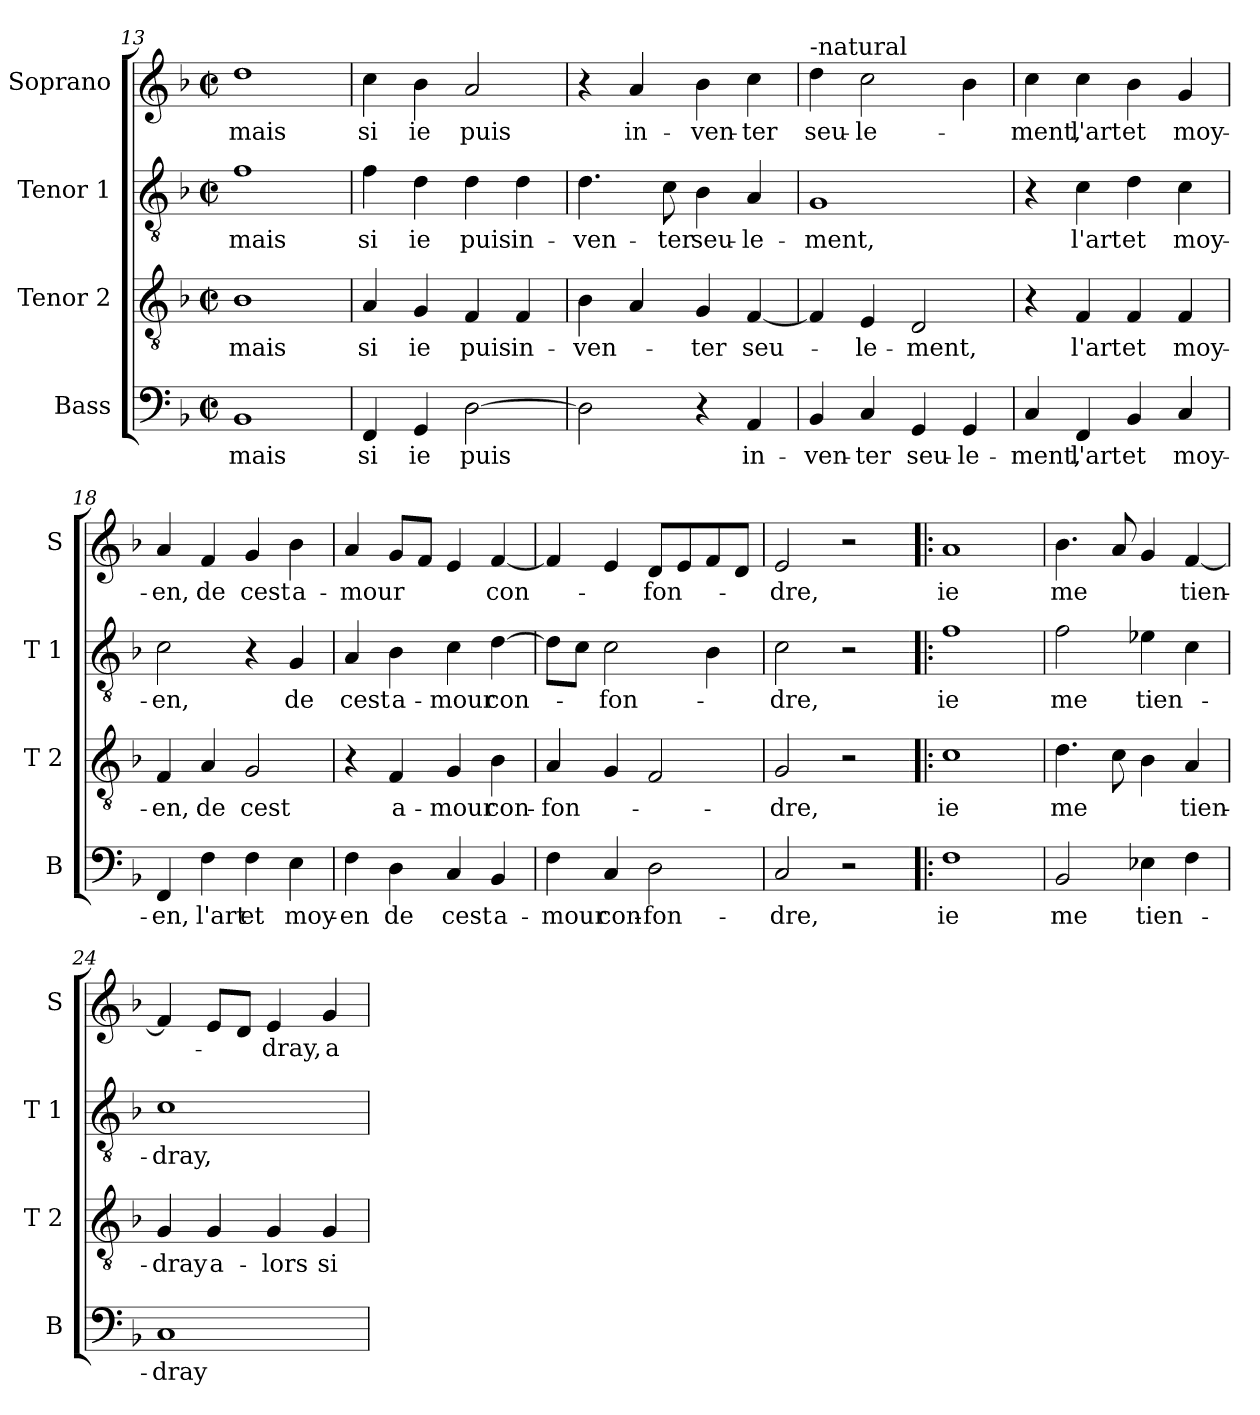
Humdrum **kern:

**kern	**text	**kern	**text	**kern	**text	**kern	**text
*part4	*part4	*part3	*part3	*part2	*part2	*part1	*part1
*staff4	*staff4	*staff3	*staff3	*staff2	*staff2	*staff1	*staff1
*I"Bass	*	*I"Tenor 2	*	*I"Tenor 1	*	*I"Soprano	*
*I'B	*	*I'T 2	*	*I'T 1	*	*I'S	*
*clefF4	*	*clefGv2	*	*clefGv2	*	*clefG2	*
*k[b-]	*	*k[b-]	*	*k[b-]	*	*k[b-]	*
*F:	*	*F:	*	*F:	*	*F:	*
*M2/2	*	*M2/2	*	*M2/2	*	*M2/2	*
*met(c|)	*	*met(c|)	*	*met(c|)	*	*met(c|)	*
=13	=13	=13	=13	=13	=13	=13	=13
!	!LO:LY:b	!	!LO:LY:b	!	!LO:LY:b	!	!LO:LY:b
1BB-	mais	1B-	mais	1f	mais	1dd	mais
=14	=14	=14	=14	=14	=14	=14	=14
!	!LO:LY:b	!	!LO:LY:b	!	!LO:LY:b	!	!LO:LY:b
4FF/	si	4A/	si	4f\	si	4cc\	si
!	!LO:LY:b	!	!LO:LY:b	!	!LO:LY:b	!	!LO:LY:b
4GG/	ie	4G/	ie	4d\	ie	4b-\	ie
!	!LO:LY:b	!	!LO:LY:b	!	!LO:LY:b	!	!LO:LY:b
[2D\	puis	4F/	puis	4d\	puis	2a/	puis
!	!	!	!LO:LY:b	!	!LO:LY:b	!	!
.	.	4F/	in-	4d\	in-	.	.
!!LO:LB:g=z
=15	=15	=15	=15	=15	=15	=15	=15
!	!	!	!LO:LY:b	!	!LO:LY:b	!	!
2D\]	.	4B-\	-ven-	4.d\	-ven-	4r	.
!	!	!	!	!	!	!	!LO:LY:b
.	.	4A/	.	.	.	4a/	in-
!	!	!	!	!	!LO:LY:b	!	!
.	.	.	.	8c\	-ter	.	.
!	!	!	!LO:LY:b	!	!LO:LY:b	!	!LO:LY:b
4r	.	4G/	-ter	4B-\	seu-	4b-\	-ven-
!	!LO:LY:b	!	!LO:LY:b	!	!LO:LY:b	!	!LO:LY:b
4AA/	in-	[4F/	seu-	4A/	-le-	4cc\	-ter
=16	=16	=16	=16	=16	=16	=16	=16
!	!	!	!	!	!	!LO:TX:a:t=-natural	!
!	!LO:LY:b	!	!	!	!LO:LY:b	!	!LO:LY:b
4BB-/	-ven-	4F/]	.	1G	-ment,	4dd\	seu-
!	!LO:LY:b	!	!LO:LY:b	!	!	!	!LO:LY:b
4C/	-ter	4E/	-le-	.	.	2cc\	-le-
!	!LO:LY:b	!	!LO:LY:b	!	!	!	!
4GG/	seu-	2D/	-ment,	.	.	.	.
!	!LO:LY:b	!	!	!	!	!	!
4GG/	-le-	.	.	.	.	4b-\	.
=17	=17	=17	=17	=17	=17	=17	=17
!	!LO:LY:b	!	!	!	!	!	!LO:LY:b
4C/	-ment,	4r	.	4r	.	4cc\	-ment,
!	!LO:LY:b	!	!LO:LY:b	!	!LO:LY:b	!	!LO:LY:b
4FF/	l'art	4F/	l'art	4c\	l'art	4cc\	l'art
!	!LO:LY:b	!	!LO:LY:b	!	!LO:LY:b	!	!LO:LY:b
4BB-/	et	4F/	et	4d\	et	4b-\	et
!	!LO:LY:b	!	!LO:LY:b	!	!LO:LY:b	!	!LO:LY:b
4C/	moy-	4F/	moy-	4c\	moy-	4g/	moy-
=18	=18	=18	=18	=18	=18	=18	=18
!	!LO:LY:b	!	!LO:LY:b	!	!LO:LY:b	!	!LO:LY:b
4FF/	-en,	4F/	-en,	2c\	-en,	4a/	-en,
!	!LO:LY:b	!	!LO:LY:b	!	!	!	!LO:LY:b
4F\	l'art	4A/	de	.	.	4f/	de
!	!LO:LY:b	!	!LO:LY:b	!	!	!	!LO:LY:b
4F\	et	2G/	cest	4r	.	4g/	cest
!	!LO:LY:b	!	!	!	!LO:LY:b	!	!LO:LY:b
4E\	moy-	.	.	4G/	de	4b-\	a-
=19	=19	=19	=19	=19	=19	=19	=19
!	!LO:LY:b	!	!	!	!LO:LY:b	!	!LO:LY:b
4F\	-en	4r	.	4A/	cest	4a/	-mour
!	!LO:LY:b	!	!LO:LY:b	!	!LO:LY:b	!	!
4D\	de	4F/	a-	4B-\	a-	8g/L	.
.	.	.	.	.	.	8f/J	.
!	!LO:LY:b	!	!LO:LY:b	!	!LO:LY:b	!	!
4C/	cest	4G/	-mour	4c\	-mour	4e/	.
!	!LO:LY:b	!	!LO:LY:b	!	!LO:LY:b	!	!LO:LY:b
4BB-/	a-	4B-\	con-	[4d\	con-	[4f/	con-
!!LO:LB:g=z
=20	=20	=20	=20	=20	=20	=20	=20
!	!LO:LY:b	!	!LO:LY:b	!	!	!	!
4F\	-mour	4A/	-fon-	8d\L]	.	4f/]	.
.	.	.	.	8c\J	.	.	.
!	!LO:LY:b	!	!	!	!LO:LY:b	!	!
4C/	con-	4G/	.	2c\	-fon-	4e/	.
!	!LO:LY:b	!	!	!	!	!	!LO:LY:b
2D\	-fon-	2F/	.	.	.	8d/L	-fon-
.	.	.	.	.	.	8e/	.
.	.	.	.	4B-\	.	8f/	.
.	.	.	.	.	.	8d/J	.
=21	=21	=21	=21	=21	=21	=21	=21
!	!LO:LY:b	!	!LO:LY:b	!	!LO:LY:b	!	!LO:LY:b
2C/	-dre,	2G/	-dre,	2c\	-dre,	2e/	-dre,
2r	.	2r	.	2r	.	2r	.
=22!|:	=22!|:	=22!|:	=22!|:	=22!|:	=22!|:	=22!|:	=22!|:
!	!LO:LY:b	!	!LO:LY:b	!	!LO:LY:b	!	!LO:LY:b
1F	ie	1c	ie	1f	ie	1a	ie
=23	=23	=23	=23	=23	=23	=23	=23
!	!LO:LY:b	!	!LO:LY:b	!	!LO:LY:b	!	!LO:LY:b
2BB-/	me	4.d\	me	2f\	me	4.b-\	me
.	.	8c\	.	.	.	8a/	.
!	!LO:LY:b	!	!	!	!LO:LY:b	!	!
4E-X\	tien-	4B-\	.	4e-X\	tien-	4g/	.
!	!	!	!LO:LY:b	!	!	!	!LO:LY:b
4F\	.	4A/	tien-	4c\	.	[4f/	tien-
=24	=24	=24	=24	=24	=24	=24	=24
!	!LO:LY:b	!	!LO:LY:b	!	!LO:LY:b	!	!
1C	-dray	4G/	-dray	1c	-dray,	4f/]	.
!	!	!	!LO:LY:b	!	!	!	!
.	.	4G/	a-	.	.	8e/L	.
.	.	.	.	.	.	8d/J	.
!	!	!	!LO:LY:b	!	!	!	!LO:LY:b
.	.	4G/	-lors	.	.	4e/	-dray,
!	!	!	!LO:LY:b	!	!	!	!LO:LY:b
.	.	4G/	si	.	.	4g/	a-
=	=	=	=	=	=	=	=
*-	*-	*-	*-	*-	*-	*-	*-
